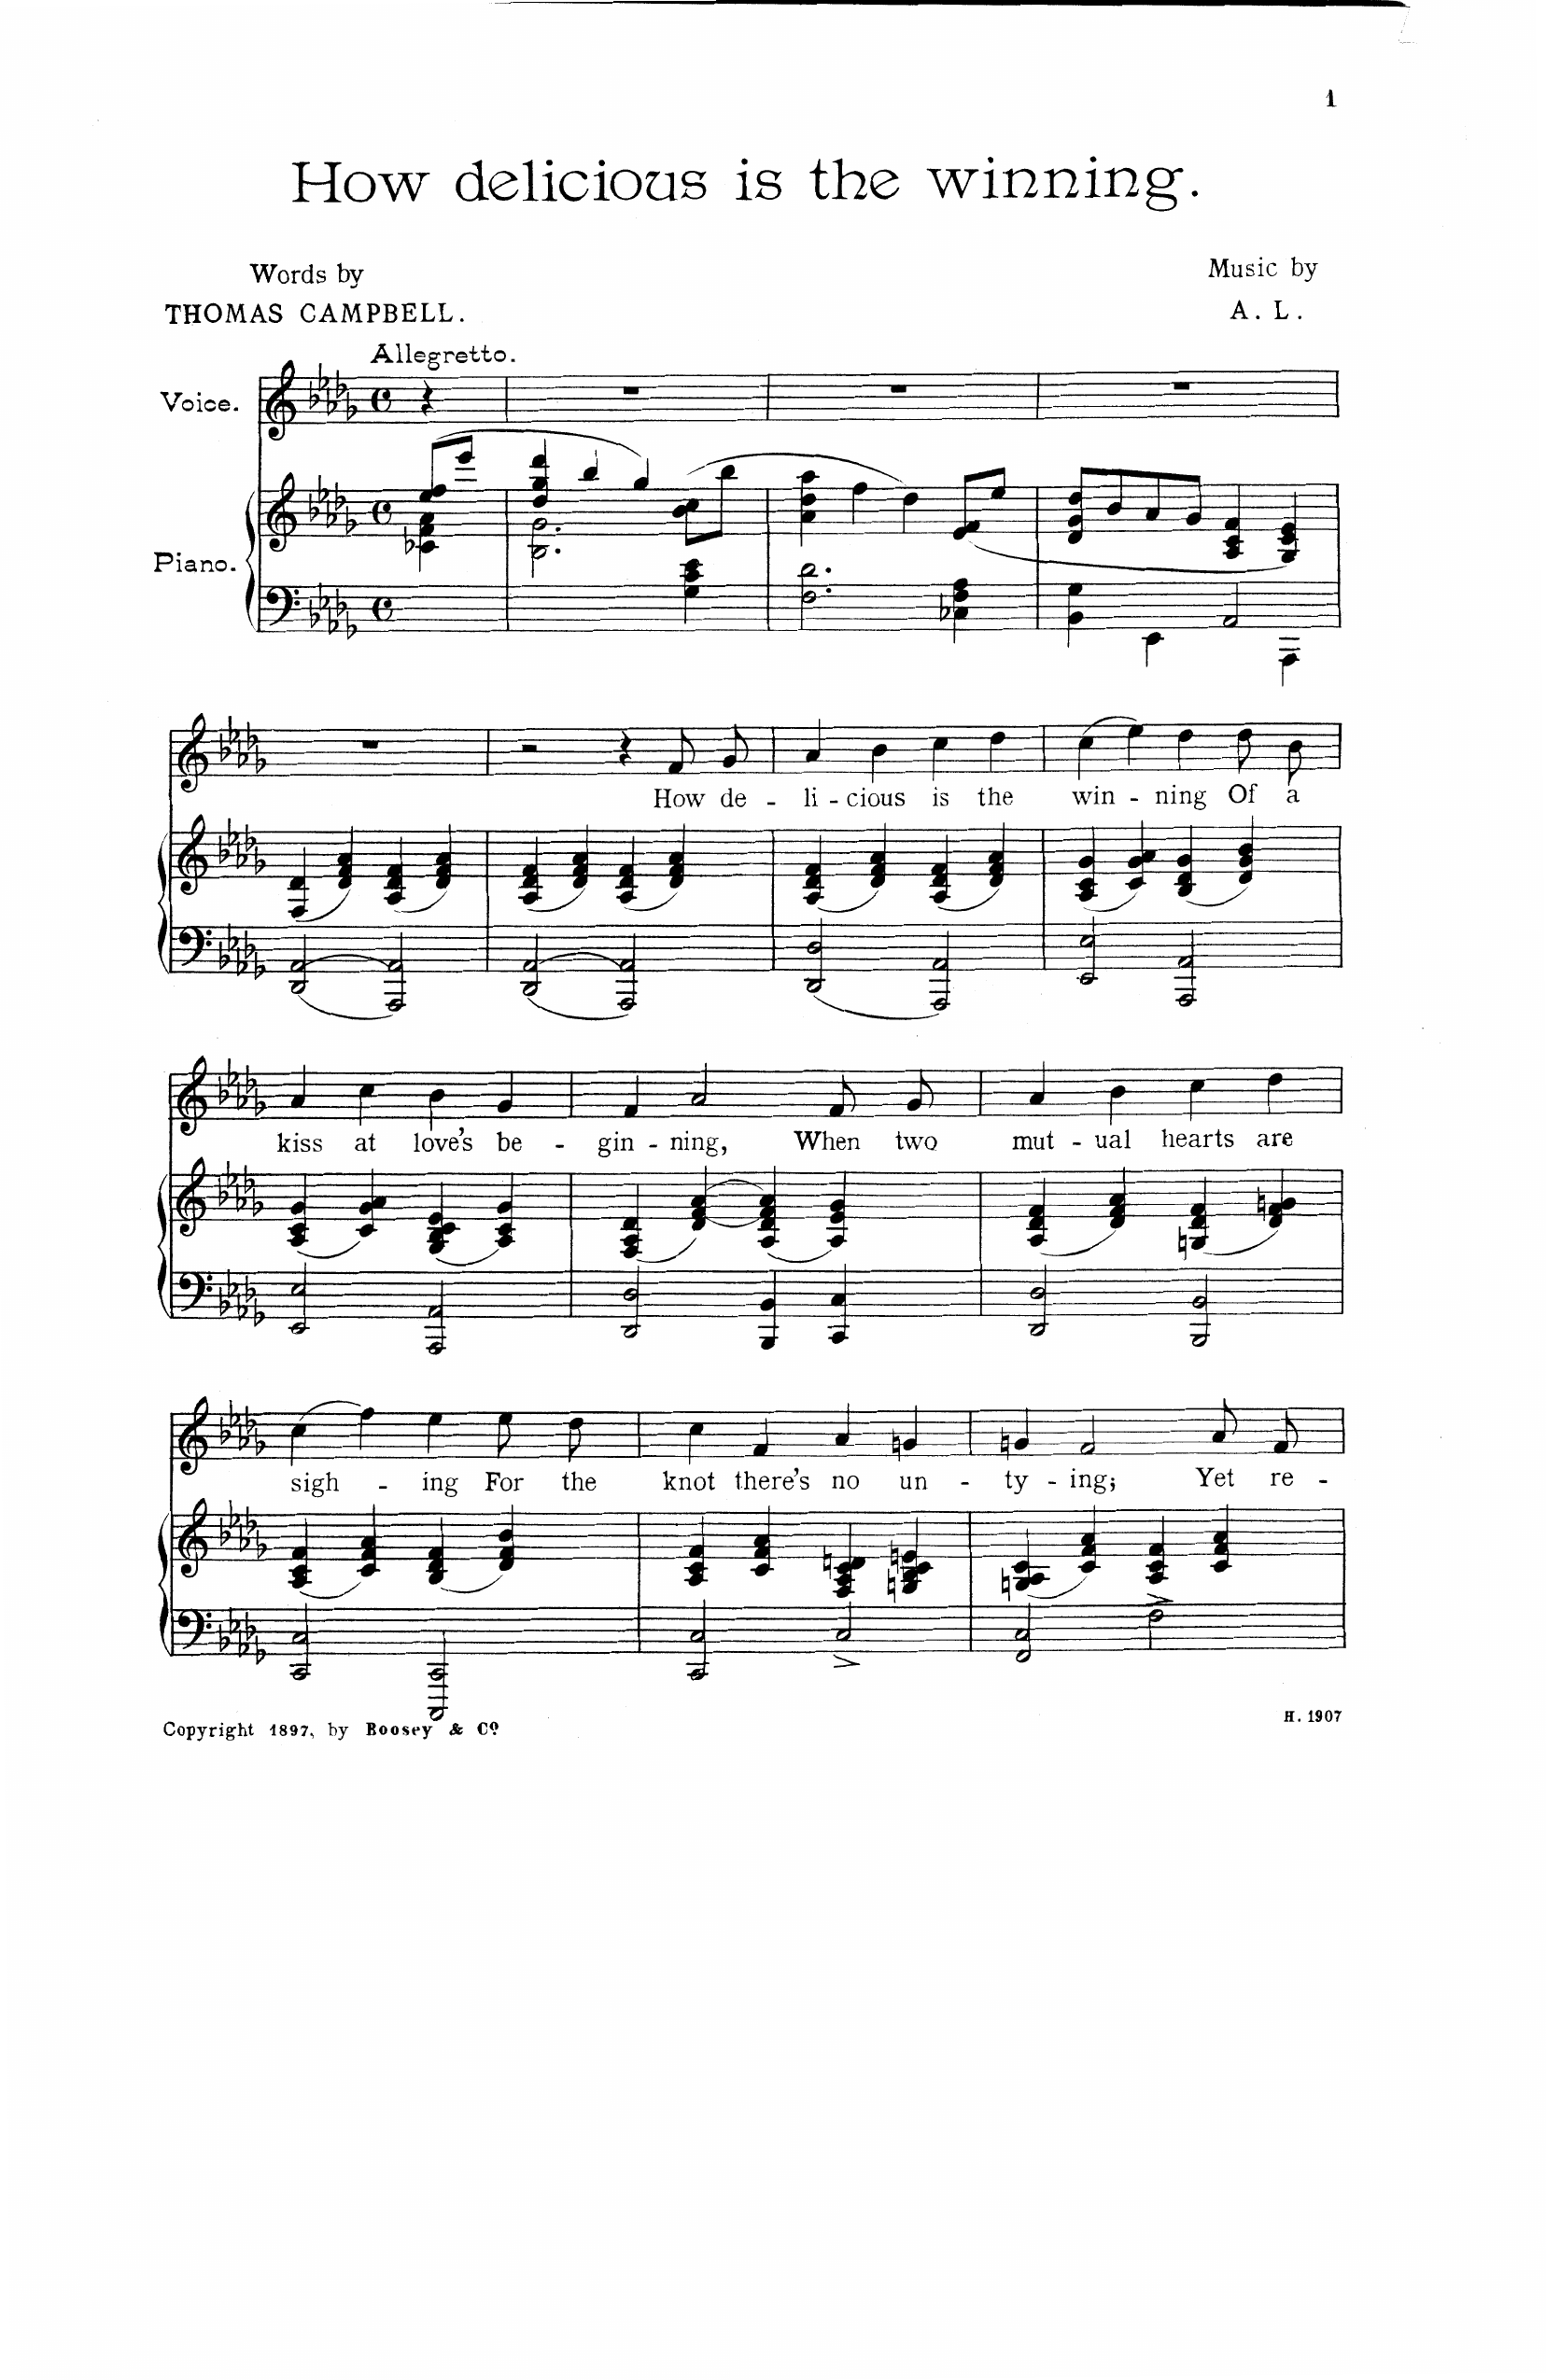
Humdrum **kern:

**kern	**kern	**kern	**text
*part2	*part2	*part1	*part1
*staff3	*staff2	*staff1	*staff1
*I"Piano	*	*I"Voice	*
*I'Pno	*	*	*
*clefF4	*clefG2	*clefG2	*
*k[b-e-a-d-g-]	*k[b-e-a-d-g-]	*k[b-e-a-d-g-]	*
*M4/4	*M4/4	*M4/4	*
*met(c)	*met(c)	*met(c)	*
=	=	=	=
*	*^	*	*
!	!	!	!LO:TX:a:B:t=Allegretto	!
4r	(8ee-/ 8ff/L	4c-X\ 4f\ 4a-\	4r	.
.	8eee-/J	.	.	.
=1	=1	=1	=1	=1
2.ryy	4dd-/ 4gg-/ 4ddd-/	2.B-\ 2.g-\	1r	.
.	4bb-\	.	.	.
.	4gg-\)	.	.	.
4G-\ 4c\ 4e-\	(8b-\ 8cc\L	4ryy	.	.
.	8bb-\J	.	.	.
*	*v	*v	*	*
=2	=2	=2	=2
2.F\ 2.d-\	4a-\ 4dd-\ 4aa-\	1r	.
.	4ff\	.	.
.	4dd-\)	.	.
4C-X\ 4F\ 4A-\	(8e-/ 8f/L	.	.
.	8ee-/J	.	.
=3	=3	=3	=3
*^	*	*	*
4BB-\ 4G-\	2.ryy	8d-/ 8g-/ 8dd-/L	1r	.
.	.	8b-/	.	.
4EE-\	.	8a-/	.	.
.	.	8g-/J	.	.
2AA-/	.	4A-/ 4c/ 4f/	.	.
.	4AAA-\	4G-/ 4c/ 4e-/)	.	.
*v	*v	*	*	*
=4	=4	=4	=4
2DD-/ [2AA-/	(4F/ 4d-/	1r	.
.	4d-/ 4f/ 4a-/)	.	.
2AAA-/ 2AA-/]	(4A-/ 4d-/ 4f/	.	.
.	4d-/ 4f/ 4a-/)	.	.
=5	=5	=5	=5
2DD-/ [2AA-/	(4A-/ 4d-/ 4f/	2r	.
.	4d-/ 4f/ 4a-/)	.	.
2AAA-/ 2AA-/]	(4A-/ 4d-/ 4f/	4r	.
.	4d-/ 4f/ 4a-/)	8f/L	How
.	.	8g-/J	de-
=6	=6	=6	=6
2DD-/ 2D-/	(4A-/ 4d-/ 4f/	4a-/	-li-
.	4d-/ 4f/ 4a-/)	4b-\	-cious
2AAA-/ 2AA-/	(4A-/ 4d-/ 4f/	4cc\	is
.	4d-/ 4f/ 4a-/)	4dd-\	the
=7	=7	=7	=7
2EE-/ 2E-/	(4A-/ 4c/ 4g-/	(4cc\	win-
.	4c/ 4g-/ 4a-/)	4ee-\)	.
2AAA-/ 2AA-/	(4B-/ 4d-/ 4g-/	4dd-\	-ning
.	4d-/ 4g-/ 4b-/)	8dd-\L	Of
.	.	8b-\J	a
=8	=8	=8	=8
2EE-/ 2E-/	(4A-/ 4c/ 4g-/	4a-/	kiss
.	4c/ 4g-/ 4a-/)	4cc\	at
2AAA-/ 2AA-/	(4G-/ 4B-/ 4c/ 4e-/	4b-\	love’s
.	4A-/ 4c/ 4g-/)	4g-/	be-
=9	=9	=9	=9
2DD-/ 2D-/	(4F/ 4A-/ 4d-/	4f/	-gin-
.	4d-/ [4f/ [4a-/)	2a-/	-ning,
4BBB-/ 4BB-/	[4A-/ 4d-/ 4f/] 4a-/]	.	.
4CC/ 4C/	4A-/] 4e-/ 4g-/	8f/L	When
.	.	8g-/J	two
=10	=10	=10	=10
2DD-/ 2D-/	(4A-/ 4d-/ 4f/	4a-/	mut-
.	4d-/ 4f/ 4a-/)	4b-\	-ual
2BBB-/ 2BB-/	(4Gn/ 4d-/ 4f/	4cc\	hearts
.	4d-/ 4f/ 4gn/)	4dd-\	are
=11	=11	=11	=11
2CC/ 2C/	(4A-/ 4c/ 4f/	(4cc\	sigh-
.	4c/ 4f/ 4a-/)	4ff\)	.
2CCC/ 2CC/	(4B-/ 4d-/ 4f/	4ee-\	-ing
.	4d-/ 4f/ 4b-/)	8ee-\L	For
.	.	8dd-\J	the
=12	=12	=12	=12
2CC/ 2C/	4A-/ 4c/ 4f/	4cc\	knot
.	4c/ 4f/ 4a-/	4f/	there’s
2C^/	4F/ 4A-/ 4c/ 4dn/	4a-/	no
.	4Gn/ 4B-/ 4c/ 4en/	4gn/	un-
=13	=13	=13	=13
2FF/ 2C/	(4Gn/ 4A-/ 4c/	4gn/	-ty-
.	4c/ 4f/ 4a-/)	2f/	-ing;
2F^\	4A-/ 4c/ 4f/	.	.
.	4c/ 4f/ 4a-/	8a-/L	Yet
.	.	8f/J	re-
=	=	=	=
*-	*-	*-	*-
